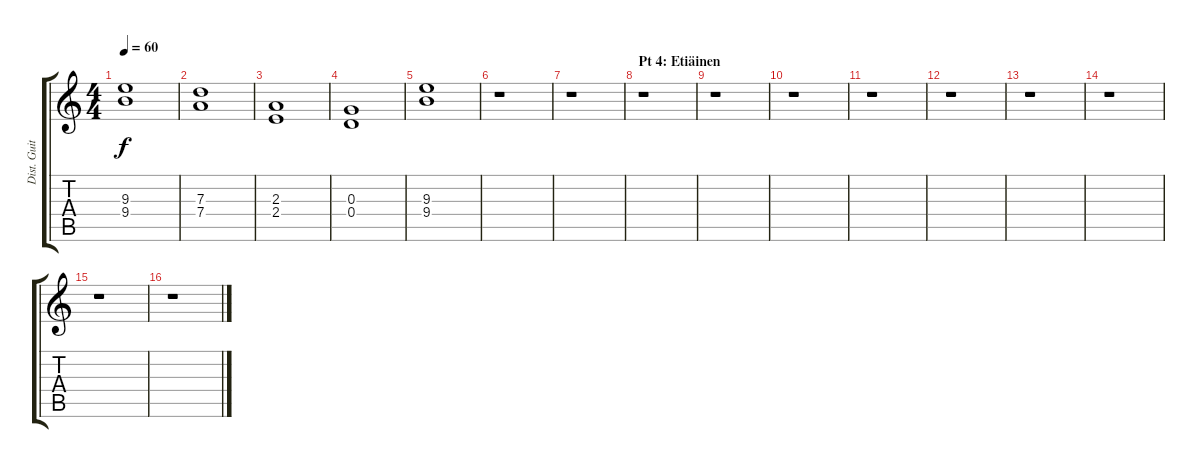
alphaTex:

\track ("Dist. Guitar" "Dist. Guit") {instrument distortionguitar}
\staff {score tabs}
\tuning (E4 B3 G3 D3 A2 E2) {hide}
\ts (4 4)
\tempo 60
\clef g2
\ks c
(9.3 9.4).1{dy f instrument distortionguitar} |
(7.3 7.4).1 |
(2.3 2.4).1{instrument distortionguitar} |
(0.3 0.4).1 |
(9.3 9.4).1{instrument distortionguitar} |
r.1 |
r.1 |
\section ("" "Pt 4: Etiäinen")
r.1 |
r.1 |
r.1 |
r.1 |
r.1 |
r.1 |
r.1 |
r.1 |
r.1
